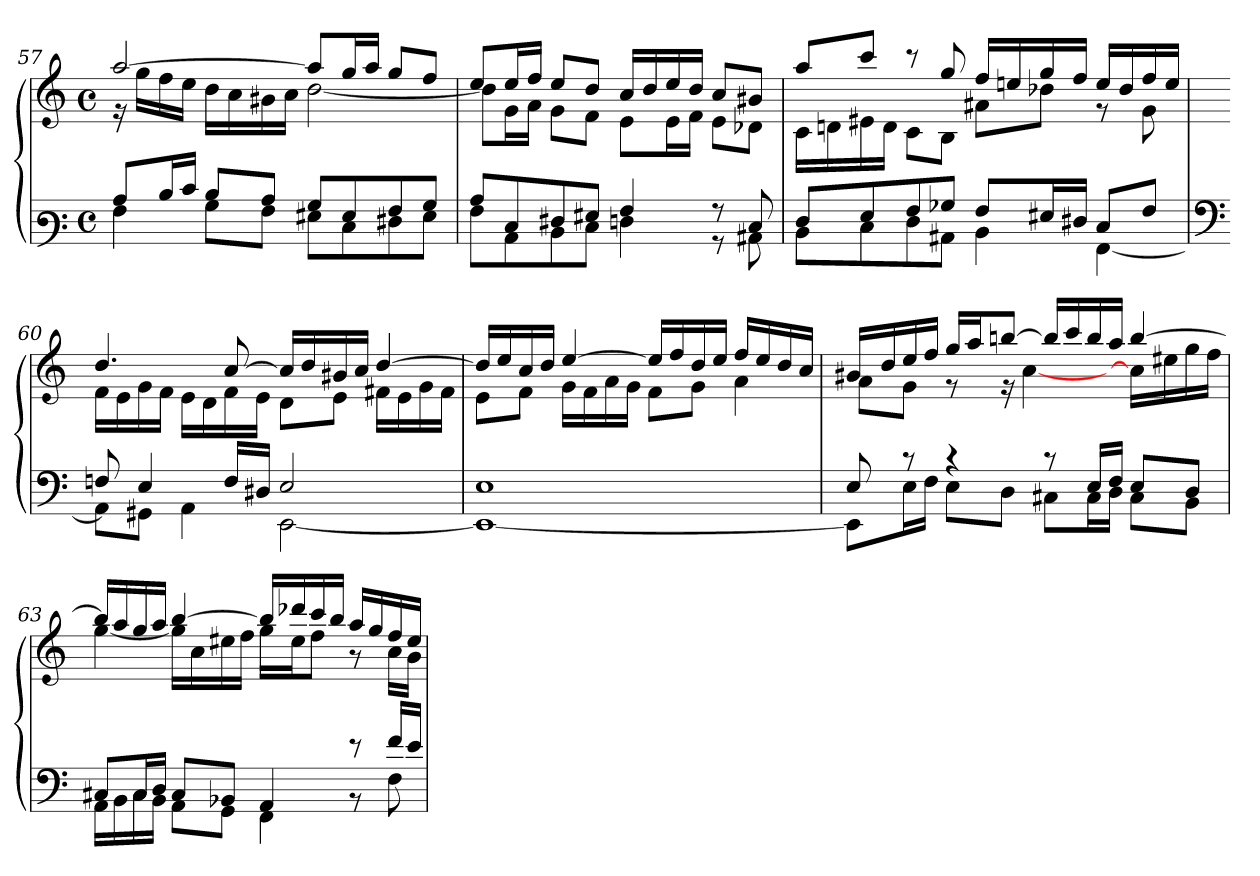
**kern	**kern
*part1	*part1
*staff2	*staff1
!!LO:LB:g=z
*clefF3	*clefG3
*M4/4	*M4/4
*met(c)	*met(c)
=57	=57
*^	*^
8c/L	4A\	[>2ff/	16re
.	.	.	16ee\LL
16d/L	.	.	16dd\
16e/JJ	.	.	16cc\JJ
8d/L	8B\L	.	16b\LL
.	.	.	16a\
8c/J	8A\J	.	16g#X\
.	.	.	16a\JJ
8B/L	8G#X\L	8ff/L]	[<2b\
8G#/	8E\	16ee/L	.
.	.	16ff/JJ	.
8A/	8F#X\	8ee/L	.
8B/J	8G#\J	8dd/J	.
=58	=58	=58	=58
8c/L	8A\L	8cc/L	8b\L]
8E/	8C\	16cc/L	16e\L
.	.	16dd/JJ	16f\JJ
8F#X/	8D\	8cc/L	8e\L
8G#X/J	8E\J	8b/J	8d\J
4A/	4Fn\	16a/LL	8c\L
.	.	16b/	.
.	.	16cc/	16c\L
.	.	16b/JJ	16d\JJ
8rA	8rAA	8a/L	8c\L
8E/	8C#X\	8g#/J	8B-X\J
=59	=59	=59	=59
8F/L	8D\L	8ff/L	16A\LL
.	.	.	16Bn\
8G/	8E\	8aa/J	16c#X\
.	.	.	16B\JJ
8A/	8F\	8rgg	8A\L
8B-X/J	8C#X\J	8ee/	8G\J
8A/L	4D\	16dd/LL	8f#X\L
.	.	16ccn/	.
16G#X/L	.	16ee/	8b-\J
16F#X/JJ	.	16dd/JJ	.
8E/L	[<4AA\	16cc/LL	8rd
.	.	16b-/	.
8A/J	.	16dd/	8e\
.	.	16cc/JJ	.
!!LO:PB:g=z	!!
=60	=60	=60	=60
*clefF4	*	*	*
8Fn/	8AA\L]	4.b/	16d\LL
.	.	.	16c\
4E/	8GG#X\J	.	16e\
.	.	.	16d\JJ
.	4AA\	.	16c\LL
.	.	.	16B\
16F/LL	.	[>8a/	16d\
16D#X/JJ	.	.	16c\JJ
2E/	[<2EE\	16a/LL]	8B\L
.	.	16b/	.
.	.	16g#X/	8c\J
.	.	16a/JJ	.
.	.	[>4b/	16d#\LL
.	.	.	16c\
.	.	.	16e\
.	.	.	16d#\JJ
=61	=61	=61	=61
1E	1EE_<	16b/LL]	8c\L
.	.	16cc/	.
.	.	16a/	8d\J
.	.	16b/JJ	.
.	.	[>4cc/	16e\LL
.	.	.	16d\
.	.	.	16f\
.	.	.	16e\JJ
.	.	16cc/LL]	8d\L
.	.	16dd/	.
.	.	16b/	8e\J
.	.	16cc/JJ	.
.	.	16dd/LL	4f\
.	.	16cc/	.
.	.	16b/	.
.	.	16a/JJ	.
!!LO:LB:g=z	!!
=62	=62	=62	=62
8E/	8EE\L]	16g#X/LL	8f\L
.	.	16b/	.
8rc	16E\L	16cc/	8e\J
.	16F\JJ	16dd/JJ	.
4rc	8E\L	16ee/LL	8re
.	.	16ff/J	.
.	8D\J	[>8ggn/J	16rd
.	.	.	[<4a\
8rc	8C#X\L	16gg/LL]	.
.	.	16aa/	.
16E/LL	16C#\L	16gg/	.
16F/JJ	16D\JJ	16ff/JJ	16ryy
8E/L	8C#\L	[>4gg/	16a\LL]
.	.	.	16cc#X\
8D/J	8BB\J	.	16ee\
.	.	.	16dd\JJ
=63	=63	=63	=63
8C#X/L	16AA\LL	16gg/LL]	[<4ee\
.	16BB\	16ff/	.
16C#/L	16C#\	16ee/	.
16D/JJ	16BB\JJ	16ff/JJ	.
8C#/L	8AA\L	[>4gg/	16ee\LL]
.	.	.	16a\
8BB-X/J	8GG\J	.	16cc#X\
.	.	.	16dd\JJ
4AA/	4FF\	16gg/LL]	16ee\LL
.	.	16bb-X/	16cc#\J
.	.	16aa/	8dd\J
.	.	16gg/JJ	.
8rd	8rBB	16ff/LL	8rf
.	.	16ee/	.
16f/LL	8F\	16dd/	16a\LL
16e/JJ	.	16cc#/JJ	16g\JJ
*v	*v	*	*
*	*v	*v
=	=
*-	*-
